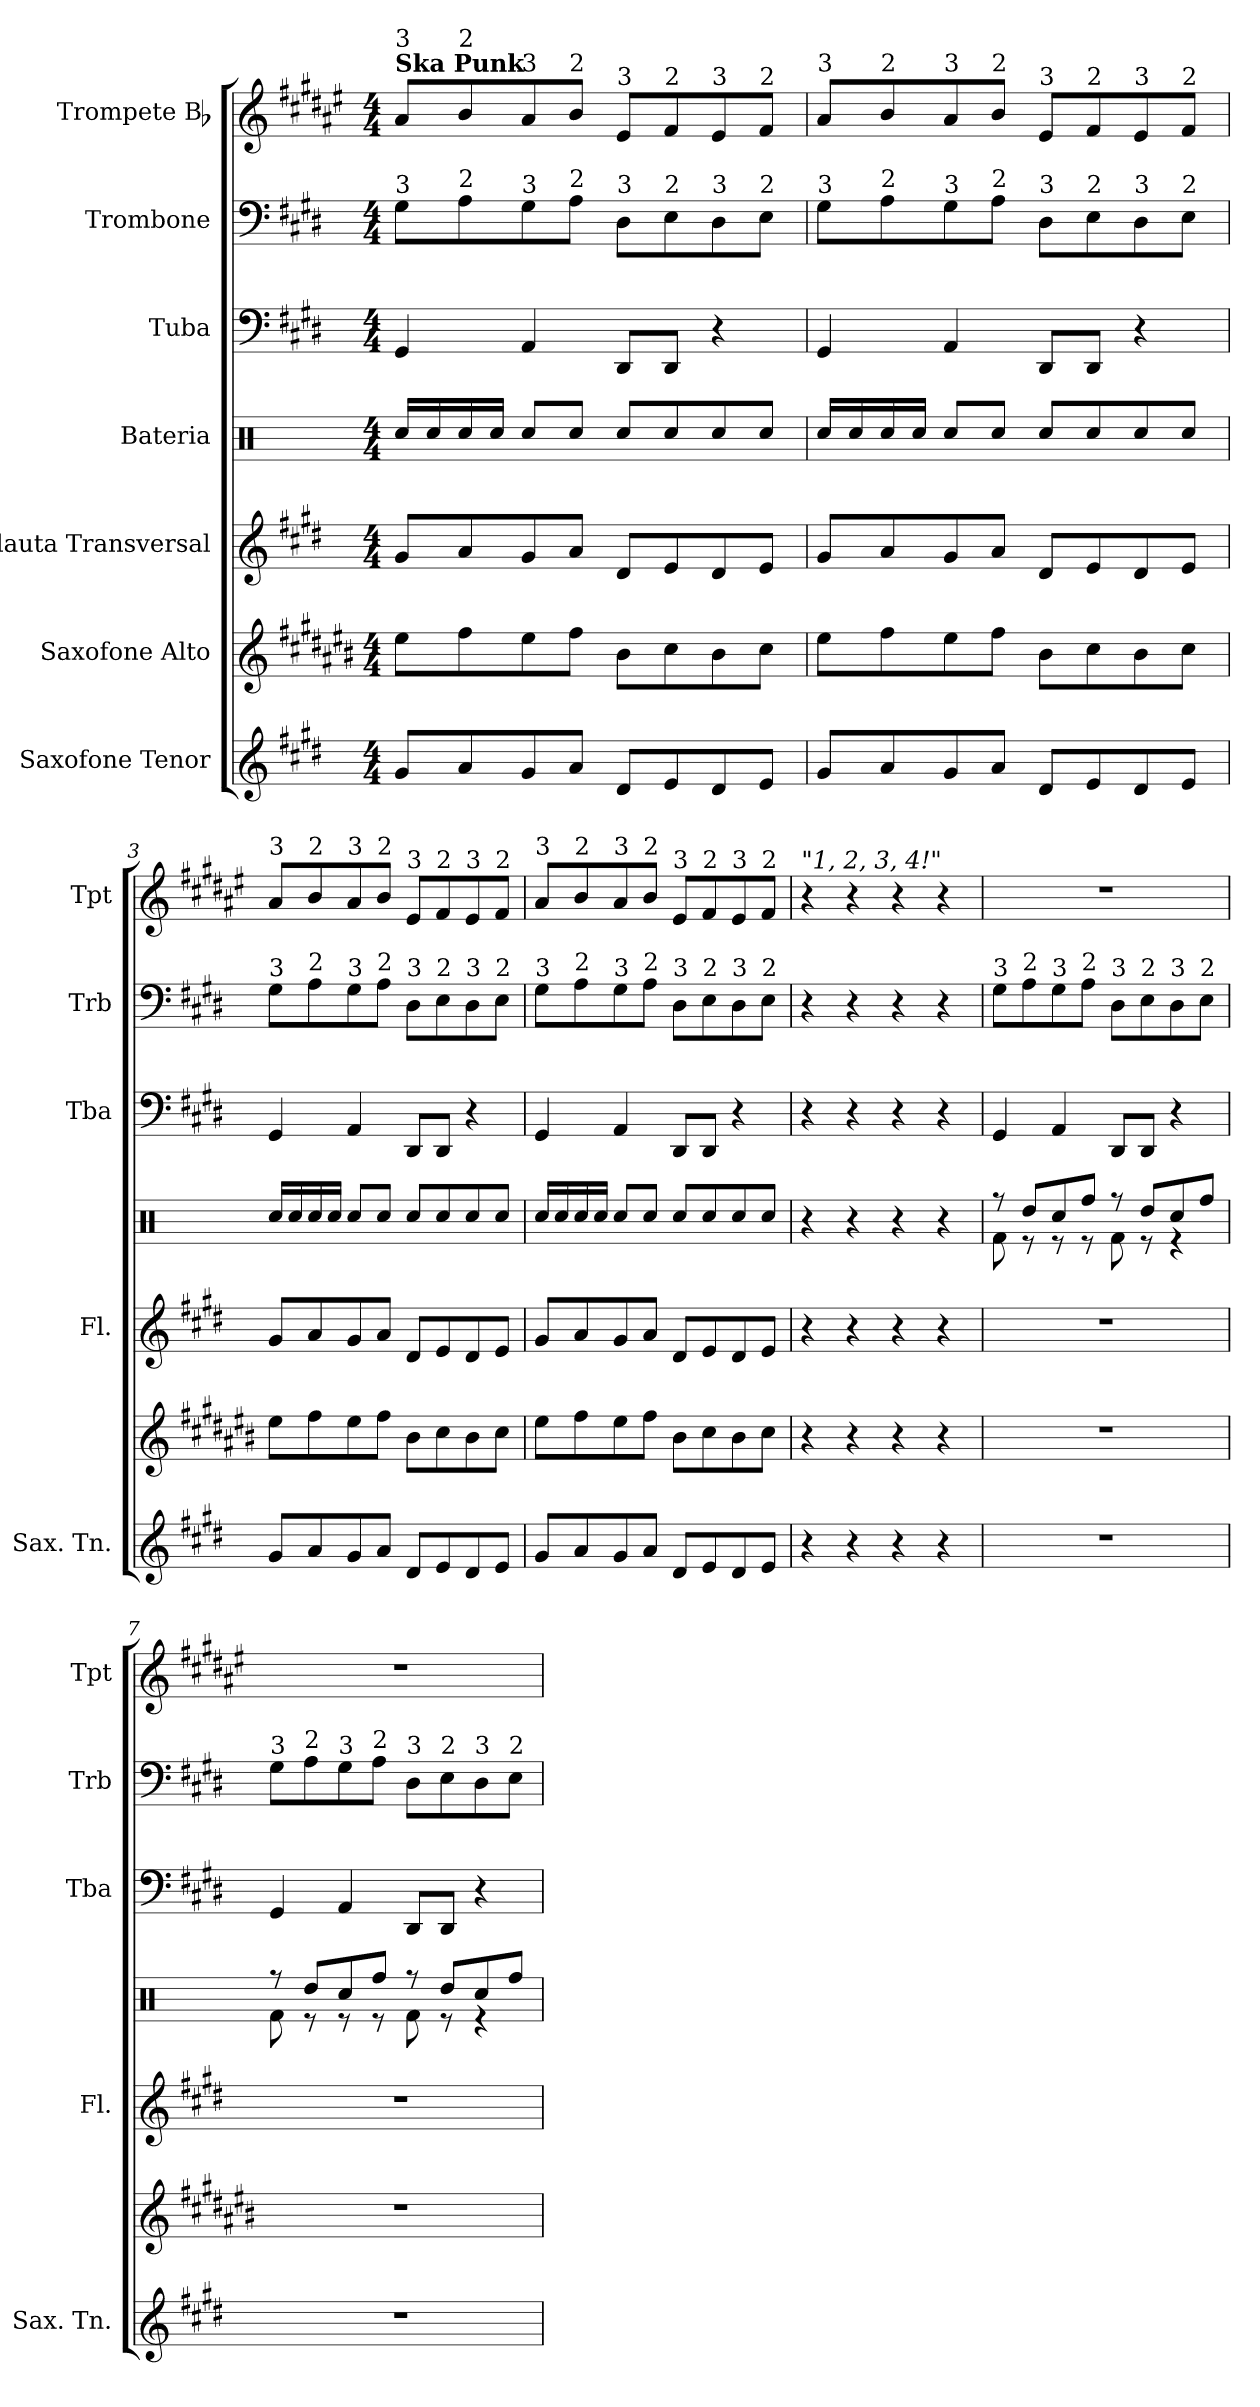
**kern	**kern	**kern	**kern	**kern	**kern	**kern
*part7	*part6	*part5	*part4	*part3	*part2	*part1
*staff7	*staff6	*staff5	*staff4	*staff3	*staff2	*staff1
*I"Saxofone Tenor	*I"Saxofone Alto	*I"Flauta Transversal	*I"Bateria	*I"Tuba	*I"Trombone	*I"Trompete Bb
*I'Sax. Tn.	*	*I'Fl.	*	*I'Tba	*I'Trb	*I'Tpt
*clefG2	*clefG2	*clefG2	*clefX	*clefF4	*clefF4	*clefG2
*ITrd8c14	*ITrd5c9	*	*	*	*	*ITrd1c2
*k[f#c#g#d#]	*k[f#c#g#d#]	*k[f#c#g#d#]	*k[]	*k[f#c#g#d#]	*k[f#c#g#d#]	*k[f#c#g#d#]
*M4/4	*M4/4	*M4/4	*M4/4	*M4/4	*M4/4	*M4/4
*MM120	*MM120	*MM120	*MM120	*MM120	*MM120	*MM120
=1	=1	=1	=1	=1	=1	=1
!	!	!	!	!	!	!LO:TX:a:B:t=Ska Punk
!	!	!	!	!	!	!LO:TX:a:t=3
!	!	!	!	!	!LO:TX:a:t=3	!
8G#/L	8g#\L	8g#/L	16Rcc/LL	4GG#/	8G#\L	8g#/L
.	.	.	16Rcc/	.	.	.
!	!	!	!	!	!	!LO:TX:a:t=2
!	!	!	!	!	!LO:TX:a:t=2	!
8A/	8a\	8a/	16Rcc/	.	8A\	8a/
.	.	.	16Rcc/JJ	.	.	.
!	!	!	!	!	!	!LO:TX:a:t=3
!	!	!	!	!	!LO:TX:a:t=3	!
8G#/	8g#\	8g#/	8Rcc/L	4AA/	8G#\	8g#/
!	!	!	!	!	!	!LO:TX:a:t=2
!	!	!	!	!	!LO:TX:a:t=2	!
8A/J	8a\J	8a/J	8Rcc/J	.	8A\J	8a/J
!	!	!	!	!	!	!LO:TX:a:t=3
!	!	!	!	!	!LO:TX:a:t=3	!
8D#/L	8d#\L	8d#/L	8Rcc/L	8DD#/L	8D#\L	8d#/L
!	!	!	!	!	!	!LO:TX:a:t=2
!	!	!	!	!	!LO:TX:a:t=2	!
8E/	8e\	8e/	8Rcc/	8DD#/J	8E\	8e/
!	!	!	!	!	!	!LO:TX:a:t=3
!	!	!	!	!	!LO:TX:a:t=3	!
8D#/	8d#\	8d#/	8Rcc/	4r	8D#\	8d#/
!	!	!	!	!	!	!LO:TX:a:t=2
!	!	!	!	!	!LO:TX:a:t=2	!
8E/J	8e\J	8e/J	8Rcc/J	.	8E\J	8e/J
=2	=2	=2	=2	=2	=2	=2
!	!	!	!	!	!	!LO:TX:a:t=3
!	!	!	!	!	!LO:TX:a:t=3	!
8G#/L	8g#\L	8g#/L	16Rcc/LL	4GG#/	8G#\L	8g#/L
.	.	.	16Rcc/	.	.	.
!	!	!	!	!	!	!LO:TX:a:t=2
!	!	!	!	!	!LO:TX:a:t=2	!
8A/	8a\	8a/	16Rcc/	.	8A\	8a/
.	.	.	16Rcc/JJ	.	.	.
!	!	!	!	!	!	!LO:TX:a:t=3
!	!	!	!	!	!LO:TX:a:t=3	!
8G#/	8g#\	8g#/	8Rcc/L	4AA/	8G#\	8g#/
!	!	!	!	!	!	!LO:TX:a:t=2
!	!	!	!	!	!LO:TX:a:t=2	!
8A/J	8a\J	8a/J	8Rcc/J	.	8A\J	8a/J
!	!	!	!	!	!	!LO:TX:a:t=3
!	!	!	!	!	!LO:TX:a:t=3	!
8D#/L	8d#\L	8d#/L	8Rcc/L	8DD#/L	8D#\L	8d#/L
!	!	!	!	!	!	!LO:TX:a:t=2
!	!	!	!	!	!LO:TX:a:t=2	!
8E/	8e\	8e/	8Rcc/	8DD#/J	8E\	8e/
!	!	!	!	!	!	!LO:TX:a:t=3
!	!	!	!	!	!LO:TX:a:t=3	!
8D#/	8d#\	8d#/	8Rcc/	4r	8D#\	8d#/
!	!	!	!	!	!	!LO:TX:a:t=2
!	!	!	!	!	!LO:TX:a:t=2	!
8E/J	8e\J	8e/J	8Rcc/J	.	8E\J	8e/J
=3	=3	=3	=3	=3	=3	=3
!	!	!	!	!	!	!LO:TX:a:t=3
!	!	!	!	!	!LO:TX:a:t=3	!
8G#/L	8g#\L	8g#/L	16Rcc/LL	4GG#/	8G#\L	8g#/L
.	.	.	16Rcc/	.	.	.
!	!	!	!	!	!	!LO:TX:a:t=2
!	!	!	!	!	!LO:TX:a:t=2	!
8A/	8a\	8a/	16Rcc/	.	8A\	8a/
.	.	.	16Rcc/JJ	.	.	.
!	!	!	!	!	!	!LO:TX:a:t=3
!	!	!	!	!	!LO:TX:a:t=3	!
8G#/	8g#\	8g#/	8Rcc/L	4AA/	8G#\	8g#/
!	!	!	!	!	!	!LO:TX:a:t=2
!	!	!	!	!	!LO:TX:a:t=2	!
8A/J	8a\J	8a/J	8Rcc/J	.	8A\J	8a/J
!	!	!	!	!	!	!LO:TX:a:t=3
!	!	!	!	!	!LO:TX:a:t=3	!
8D#/L	8d#\L	8d#/L	8Rcc/L	8DD#/L	8D#\L	8d#/L
!	!	!	!	!	!	!LO:TX:a:t=2
!	!	!	!	!	!LO:TX:a:t=2	!
8E/	8e\	8e/	8Rcc/	8DD#/J	8E\	8e/
!	!	!	!	!	!	!LO:TX:a:t=3
!	!	!	!	!	!LO:TX:a:t=3	!
8D#/	8d#\	8d#/	8Rcc/	4r	8D#\	8d#/
!	!	!	!	!	!	!LO:TX:a:t=2
!	!	!	!	!	!LO:TX:a:t=2	!
8E/J	8e\J	8e/J	8Rcc/J	.	8E\J	8e/J
!!LO:PB:g=z
=4	=4	=4	=4	=4	=4	=4
!	!	!	!	!	!	!LO:TX:a:t=3
!	!	!	!	!	!LO:TX:a:t=3	!
8G#/L	8g#\L	8g#/L	16Rcc/LL	4GG#/	8G#\L	8g#/L
.	.	.	16Rcc/	.	.	.
!	!	!	!	!	!	!LO:TX:a:t=2
!	!	!	!	!	!LO:TX:a:t=2	!
8A/	8a\	8a/	16Rcc/	.	8A\	8a/
.	.	.	16Rcc/JJ	.	.	.
!	!	!	!	!	!	!LO:TX:a:t=3
!	!	!	!	!	!LO:TX:a:t=3	!
8G#/	8g#\	8g#/	8Rcc/L	4AA/	8G#\	8g#/
!	!	!	!	!	!	!LO:TX:a:t=2
!	!	!	!	!	!LO:TX:a:t=2	!
8A/J	8a\J	8a/J	8Rcc/J	.	8A\J	8a/J
!	!	!	!	!	!	!LO:TX:a:t=3
!	!	!	!	!	!LO:TX:a:t=3	!
8D#/L	8d#\L	8d#/L	8Rcc/L	8DD#/L	8D#\L	8d#/L
!	!	!	!	!	!	!LO:TX:a:t=2
!	!	!	!	!	!LO:TX:a:t=2	!
8E/	8e\	8e/	8Rcc/	8DD#/J	8E\	8e/
!	!	!	!	!	!	!LO:TX:a:t=3
!	!	!	!	!	!LO:TX:a:t=3	!
8D#/	8d#\	8d#/	8Rcc/	4r	8D#\	8d#/
!	!	!	!	!	!	!LO:TX:a:t=2
!	!	!	!	!	!LO:TX:a:t=2	!
8E/J	8e\J	8e/J	8Rcc/J	.	8E\J	8e/J
=5	=5	=5	=5	=5	=5	=5
!	!	!	!	!	!	!LO:TX:a:i:t="1, 2, 3, 4!"
4r	4r	4r	4r	4r	4r	4r
4r	4r	4r	4r	4r	4r	4r
4r	4r	4r	4r	4r	4r	4r
4r	4r	4r	4r	4r	4r	4r
=6	=6	=6	=6	=6	=6	=6
*	*	*	*^	*	*	*
!	!	!	!	!	!	!LO:TX:a:t=3	!
1r	1r	1r	8r	8Rf\	4GG#/	8G#\L	1r
!	!	!	!	!	!	!LO:TX:a:t=2	!
.	.	.	8Rdd/L	8r	.	8A\	.
!	!	!	!	!	!	!LO:TX:a:t=3	!
.	.	.	8Rcc/	8r	4AA/	8G#\	.
!	!	!	!	!	!	!LO:TX:a:t=2	!
.	.	.	8Rff/J	8r	.	8A\J	.
!	!	!	!	!	!	!LO:TX:a:t=3	!
.	.	.	8r	8Rf\	8DD#/L	8D#\L	.
!	!	!	!	!	!	!LO:TX:a:t=2	!
.	.	.	8Rdd/L	8r	8DD#/J	8E\	.
!	!	!	!	!	!	!LO:TX:a:t=3	!
.	.	.	8Rcc/	4r	4r	8D#\	.
!	!	!	!	!	!	!LO:TX:a:t=2	!
.	.	.	8Rff/J	.	.	8E\J	.
=7	=7	=7	=7	=7	=7	=7	=7
!	!	!	!	!	!	!LO:TX:a:t=3	!
1r	1r	1r	8r	8Rf\	4GG#/	8G#\L	1r
!	!	!	!	!	!	!LO:TX:a:t=2	!
.	.	.	8Rdd/L	8r	.	8A\	.
!	!	!	!	!	!	!LO:TX:a:t=3	!
.	.	.	8Rcc/	8r	4AA/	8G#\	.
!	!	!	!	!	!	!LO:TX:a:t=2	!
.	.	.	8Rff/J	8r	.	8A\J	.
!	!	!	!	!	!	!LO:TX:a:t=3	!
.	.	.	8r	8Rf\	8DD#/L	8D#\L	.
!	!	!	!	!	!	!LO:TX:a:t=2	!
.	.	.	8Rdd/L	8r	8DD#/J	8E\	.
!	!	!	!	!	!	!LO:TX:a:t=3	!
.	.	.	8Rcc/	4r	4r	8D#\	.
!	!	!	!	!	!	!LO:TX:a:t=2	!
.	.	.	8Rff/J	.	.	8E\J	.
*	*	*	*v	*v	*	*	*
=	=	=	=	=	=	=
*-	*-	*-	*-	*-	*-	*-
